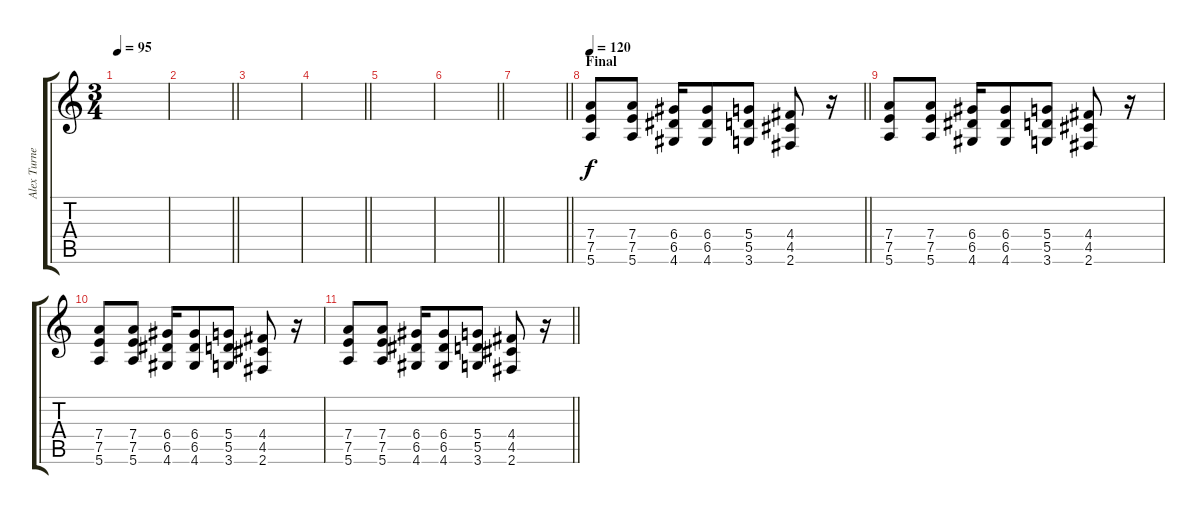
\track ("Alex Turner" "Alex Turne") {instrument overdrivenguitar}
\staff {score tabs}
\tuning (E4 B3 G3 D3 A2 E2) {hide}
\ts (3 4)
\tempo 95
\clef g2
\ks c
|
\barLineRight lightlight
|
|
\barLineRight lightlight
|
|
\barLineRight lightlight
|
\barLineRight lightlight
|
\section ("" "Final")
\tempo 120
\barLineRight lightlight
(7.4 7.5 5.6).8 (7.4 7.5 5.6).8 (6.4 6.5 4.6).16 (6.4 6.5 4.6).8 (5.4 5.5 3.6).8 (4.4 4.5 2.6).8 r.16 |
(7.4 7.5 5.6).8 (7.4 7.5 5.6).8 (6.4 6.5 4.6).16 (6.4 6.5 4.6).8 (5.4 5.5 3.6).8 (4.4 4.5 2.6).8 r.16 |
(7.4 7.5 5.6).8 (7.4 7.5 5.6).8 (6.4 6.5 4.6).16 (6.4 6.5 4.6).8 (5.4 5.5 3.6).8 (4.4 4.5 2.6).8 r.16 |
\barLineRight lightlight
(7.4 7.5 5.6).8 (7.4 7.5 5.6).8 (6.4 6.5 4.6).16 (6.4 6.5 4.6).8 (5.4 5.5 3.6).8 (4.4 4.5 2.6).8 r.16
